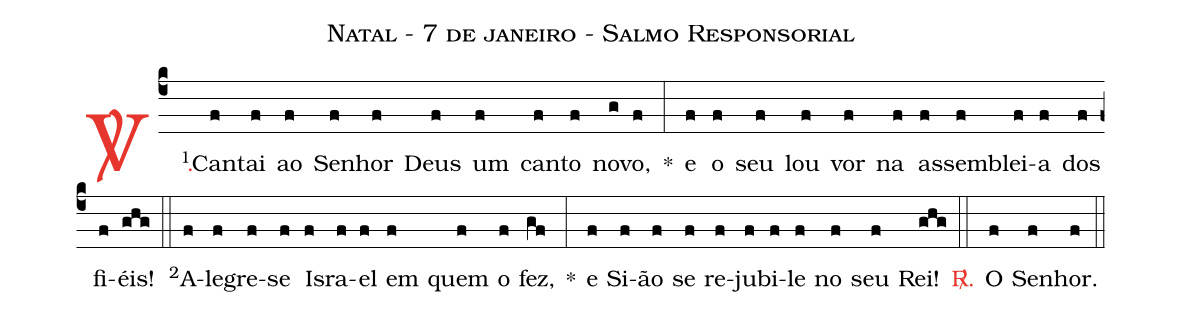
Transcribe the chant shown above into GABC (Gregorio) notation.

name: Natal - 7 de janeiro - Salmo Responsorial;
%%
(c4)

<c><sp>V/</sp>.</c>() <v>\VSup{1}</v>Can(f)tai(f) ao(f) Se(f)nhor(f) Deus(f) um(f) can(f)to(f) no(g)vo,(f) *(:)
e(f) o(f) seu(f) lou(f) vor(f) na(f) as(f)sem(f)blei(f)a(f) dos(f) fi(f)éis!(ghg)

(::)

<v>\VSup{2}</v>A(f)le(f)gre-(f)se(f) Is(f)ra(f)el(f) em(f) quem(f) o(f) fez,(gf) *(:)
e(f) Si(f)ão(f) se(f) re(f)ju(f)bi(f)le(f) no(f) seu(f) Rei!(ghg)

(::)

<c><sp>R/</sp>.</c>() O(f) Se(f)nhor.(f)

(::)
